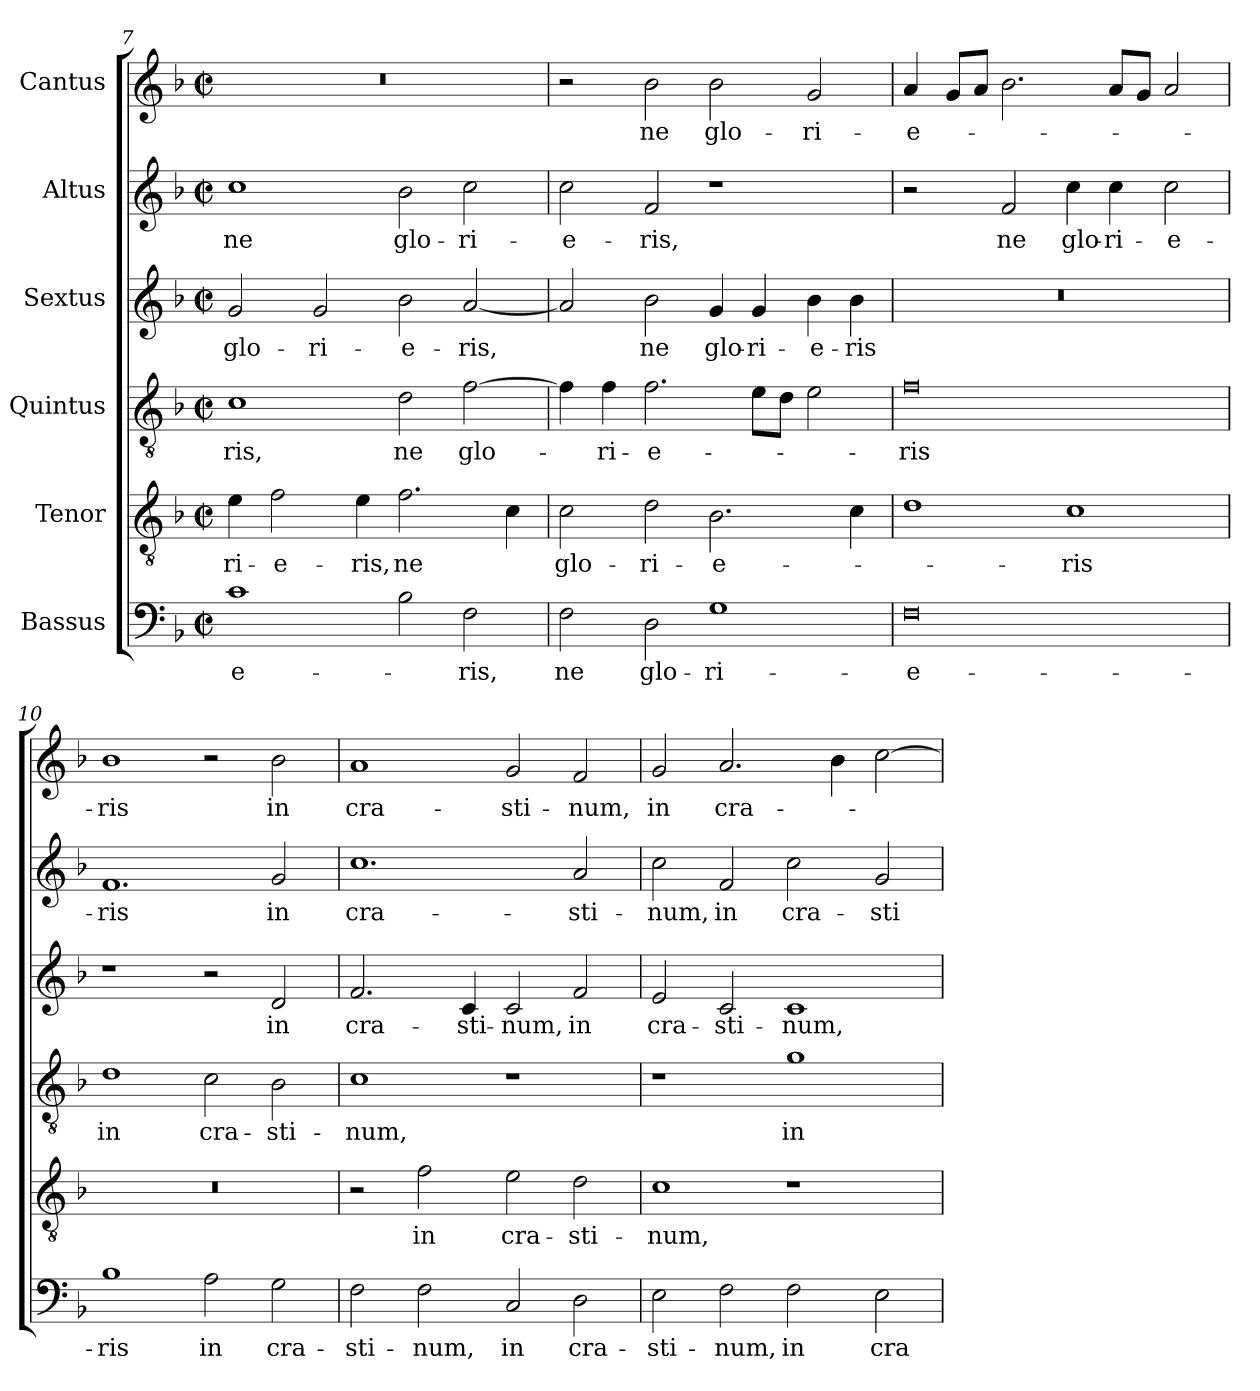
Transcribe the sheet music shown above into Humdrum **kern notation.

**kern	**text	**kern	**text	**kern	**text	**kern	**text	**kern	**text	**kern	**text
*part6	*part6	*part5	*part5	*part4	*part4	*part3	*part3	*part2	*part2	*part1	*part1
*staff6	*staff6	*staff5	*staff5	*staff4	*staff4	*staff3	*staff3	*staff2	*staff2	*staff1	*staff1
*I"Bassus	*	*I"Tenor	*	*I"Quintus	*	*I"Sextus	*	*I"Altus	*	*I"Cantus	*
*clefF4	*	*clefGv2	*	*clefGv2	*	*clefG2	*	*clefG2	*	*clefG2	*
*k[b-]	*	*k[b-]	*	*k[b-]	*	*k[b-]	*	*k[b-]	*	*k[b-]	*
*M4/2	*	*M4/2	*	*M4/2	*	*M4/2	*	*M4/2	*	*M4/2	*
*met(c|)	*	*met(c|)	*	*met(c|)	*	*met(c|)	*	*met(c|)	*	*met(c|)	*
=7	=7	=7	=7	=7	=7	=7	=7	=7	=7	=7	=7
!	!LO:LY:b	!	!LO:LY:b	!	!LO:LY:b	!	!LO:LY:b	!	!LO:LY:b	!	!
1c	-e-	4e\	-ri-	1c	-ris,	2g/	glo-	1cc	ne	0r	.
!	!	!	!LO:LY:b	!	!	!	!	!	!	!	!
.	.	2f\	-e-	.	.	.	.	.	.	.	.
!	!	!	!	!	!	!	!LO:LY:b	!	!	!	!
.	.	.	.	.	.	2g/	-ri-	.	.	.	.
!	!	!	!LO:LY:b	!	!	!	!	!	!	!	!
.	.	4e\	-ris,	.	.	.	.	.	.	.	.
!	!	!	!LO:LY:b	!	!LO:LY:b	!	!LO:LY:b	!	!LO:LY:b	!	!
2B-\	.	2.f\	ne	2d\	ne	2b-\	-e-	2b-\	glo-	.	.
!	!LO:LY:b	!	!	!	!LO:LY:b	!	!LO:LY:b	!	!LO:LY:b	!	!
2F\	-ris,	.	.	[2f\	glo-	[2a/	-ris,	2cc\	ri-	.	.
.	.	4c\	.	.	.	.	.	.	.	.	.
=8	=8	=8	=8	=8	=8	=8	=8	=8	=8	=8	=8
!	!LO:LY:b	!	!LO:LY:b	!	!	!	!	!	!LO:LY:b	!	!
2F\	ne	2c\	glo-	4f\]	.	2a/]	.	2cc\	e-	2r	.
!	!	!	!	!	!LO:LY:b	!	!	!	!	!	!
.	.	.	.	4f\	-ri-	.	.	.	.	.	.
!	!LO:LY:b	!	!LO:LY:b	!	!LO:LY:b	!	!LO:LY:b	!	!LO:LY:b	!	!LO:LY:b
2D\	glo-	2d\	-ri-	2.f\	-e-	2b-\	ne	2f/	ris,	2b-\	ne
!	!LO:LY:b	!	!LO:LY:b	!	!	!	!LO:LY:b	!	!	!	!LO:LY:b
1G	-ri-	2.B-\	-e-	.	.	4g/	glo-	1r	.	2b-\	glo-
!	!	!	!	!	!	!	!LO:LY:b	!	!	!	!
.	.	.	.	8e\L	.	4g/	-ri-	.	.	.	.
.	.	.	.	8d\J	.	.	.	.	.	.	.
!	!	!	!	!	!	!	!LO:LY:b	!	!	!	!LO:LY:b
.	.	.	.	2e\	.	4b-\	-e-	.	.	2g/	ri-
!	!	!	!	!	!	!	!LO:LY:b	!	!	!	!
.	.	4c\	.	.	.	4b-\	-ris	.	.	.	.
!!LO:PB:g=z
=9	=9	=9	=9	=9	=9	=9	=9	=9	=9	=9	=9
!	!LO:LY:b	!	!	!	!LO:LY:b	!	!	!	!	!	!LO:LY:b
0F	-e-	1d	.	0f	-ris	0r	.	2r	.	4a/	e-
.	.	.	.	.	.	.	.	.	.	8g/L	.
.	.	.	.	.	.	.	.	.	.	8a/J	.
!	!	!	!	!	!	!	!	!	!LO:LY:b	!	!
.	.	.	.	.	.	.	.	2f/	ne	2.b-\	.
!	!	!	!LO:LY:b	!	!	!	!	!	!LO:LY:b	!	!
.	.	1c	-ris	.	.	.	.	4cc\	glo-	.	.
!	!	!	!	!	!	!	!	!	!LO:LY:b	!	!
.	.	.	.	.	.	.	.	4cc\	-ri-	8a/L	.
.	.	.	.	.	.	.	.	.	.	8g/J	.
!	!	!	!	!	!	!	!	!	!LO:LY:b	!	!
.	.	.	.	.	.	.	.	2cc\	-e-	2a/	.
=10	=10	=10	=10	=10	=10	=10	=10	=10	=10	=10	=10
!	!LO:LY:b	!	!	!	!LO:LY:b	!	!	!	!LO:LY:b	!	!LO:LY:b
1B-	-ris	0r	.	1d	in	1r	.	1.f	-ris	1b-	-ris
!	!LO:LY:b	!	!	!	!LO:LY:b	!	!	!	!	!	!
2A\	in	.	.	2c\	cra-	2r	.	.	.	2r	.
!	!LO:LY:b	!	!	!	!LO:LY:b	!	!LO:LY:b	!	!LO:LY:b	!	!LO:LY:b
2G\	cra-	.	.	2B-\	-sti-	2d/	in	2g/	in	2b-\	in
=11	=11	=11	=11	=11	=11	=11	=11	=11	=11	=11	=11
!	!LO:LY:b	!	!	!	!LO:LY:b	!	!LO:LY:b	!	!LO:LY:b	!	!LO:LY:b
2F\	-sti-	2r	.	1c	-num,	2.f/	cra-	1.cc	cra-	1a	cra-
!	!LO:LY:b	!	!LO:LY:b	!	!	!	!	!	!	!	!
2F\	-num,	2f\	in	.	.	.	.	.	.	.	.
!	!	!	!	!	!	!	!LO:LY:b	!	!	!	!
.	.	.	.	.	.	4c/	-sti-	.	.	.	.
!	!LO:LY:b	!	!LO:LY:b	!	!	!	!LO:LY:b	!	!	!	!LO:LY:b
2C/	in	2e\	cra-	1r	.	2c/	-num,	.	.	2g/	sti-
!	!LO:LY:b	!	!LO:LY:b	!	!	!	!LO:LY:b	!	!LO:LY:b	!	!LO:LY:b
2D\	cra-	2d\	-sti-	.	.	2f/	in	2a/	-sti-	2f/	num,
=12	=12	=12	=12	=12	=12	=12	=12	=12	=12	=12	=12
!	!LO:LY:b	!	!LO:LY:b	!	!	!	!LO:LY:b	!	!LO:LY:b	!	!LO:LY:b
2E\	sti-	1c	num,	1r	.	2e/	cra-	2cc\	num,	2g/	in
!	!LO:LY:b	!	!	!	!	!	!LO:LY:b	!	!LO:LY:b	!	!LO:LY:b
2F\	-num,	.	.	.	.	2c/	sti-	2f/	in	2.a/	cra-
!	!LO:LY:b	!	!	!	!LO:LY:b	!	!LO:LY:b	!	!LO:LY:b	!	!
2F\	in	1r	.	1g	in	1c	num,	2cc\	cra-	.	.
.	.	.	.	.	.	.	.	.	.	4b-\	.
!	!LO:LY:b	!	!	!	!	!	!	!	!LO:LY:b	!	!
2E\	cra-	.	.	.	.	.	.	2g/	-sti-	[2cc\	.
=	=	=	=	=	=	=	=	=	=	=	=
*-	*-	*-	*-	*-	*-	*-	*-	*-	*-	*-	*-
